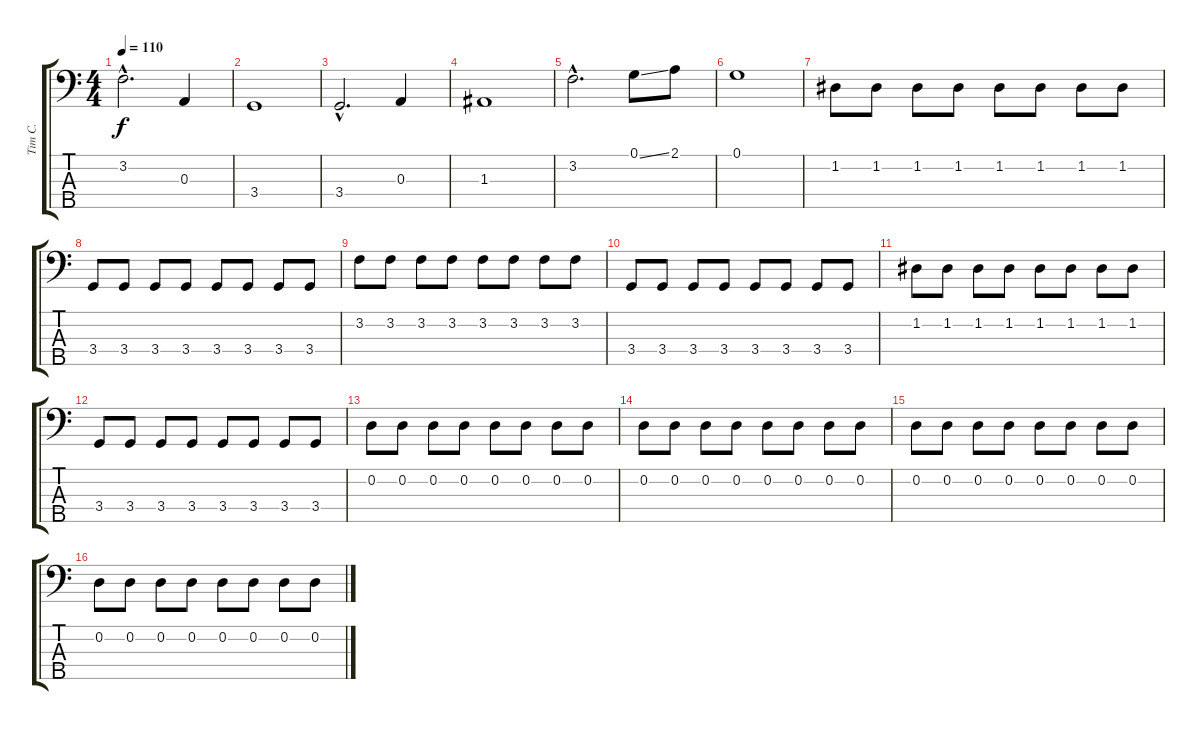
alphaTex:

\track ("Tim C." "Tim C.") {instrument electricbassfinger}
\staff {score tabs}
\tuning (G2 D2 A1 E1 B0) {hide}
\ts (4 4)
\tempo 110
\clef f4
\ks c
3.2{hac}.2{d dy f} 0.3.4 |
3.4.1 |
3.4{hac}.2{d} 0.3.4 |
1.3.1 |
3.2{hac}.2{d} 0.1{ss}.8 2.1.8 |
0.1.1 |
1.2.8 1.2.8 1.2.8 1.2.8 1.2.8 1.2.8 1.2.8 1.2.8 |
3.4.8 3.4.8 3.4.8 3.4.8 3.4.8 3.4.8 3.4.8 3.4.8 |
3.2.8 3.2.8 3.2.8 3.2.8 3.2.8 3.2.8 3.2.8 3.2.8 |
3.4.8 3.4.8 3.4.8 3.4.8 3.4.8 3.4.8 3.4.8 3.4.8 |
1.2.8 1.2.8 1.2.8 1.2.8 1.2.8 1.2.8 1.2.8 1.2.8 |
3.4.8 3.4.8 3.4.8 3.4.8 3.4.8 3.4.8 3.4.8 3.4.8 |
0.2.8 0.2.8 0.2.8 0.2.8 0.2.8 0.2.8 0.2.8 0.2.8 |
0.2.8 0.2.8 0.2.8 0.2.8 0.2.8 0.2.8 0.2.8 0.2.8 |
0.2.8 0.2.8 0.2.8 0.2.8 0.2.8 0.2.8 0.2.8 0.2.8 |
0.2.8 0.2.8 0.2.8 0.2.8 0.2.8 0.2.8 0.2.8 0.2.8
